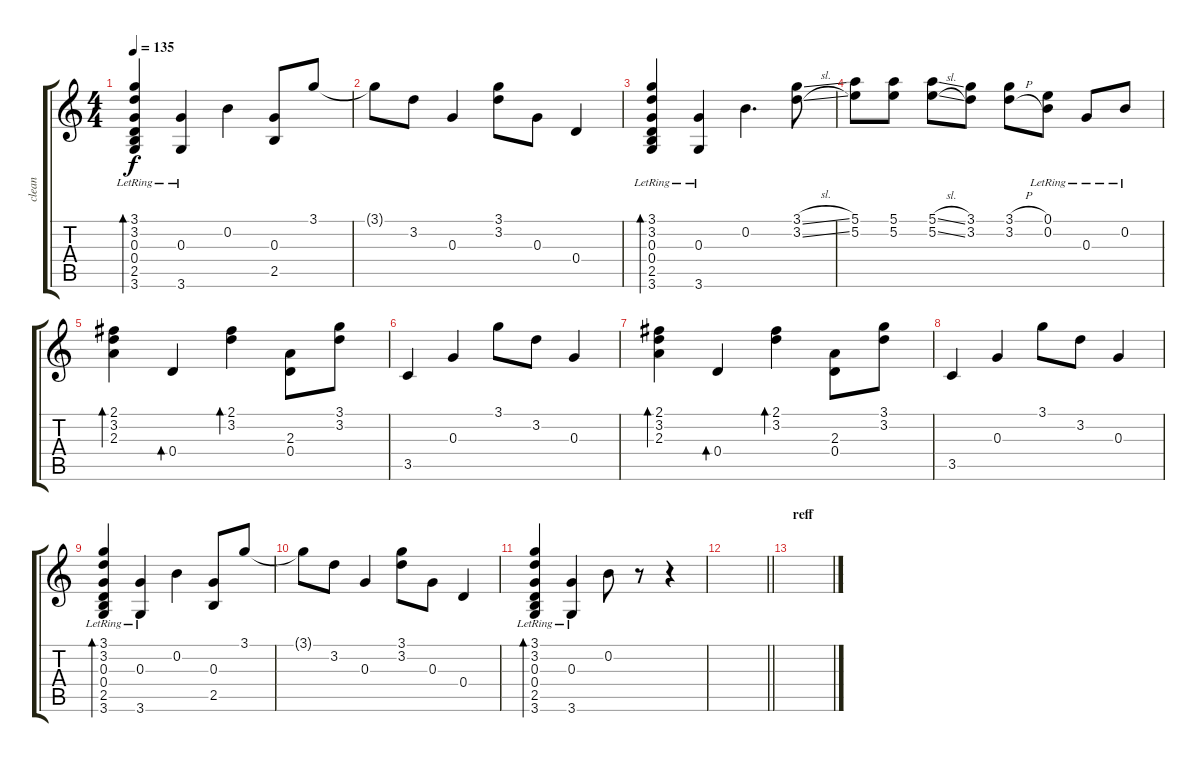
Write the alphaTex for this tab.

\track ("clean" "clean") {instrument acousticguitarsteel}
\staff {score tabs}
\tuning (E4 B3 G3 D3 A2 E2) {hide}
\ts (4 4)
\tempo 135
\clef g2
\ks c
(3.1 3.2 0.3 0.4 2.5 3.6{lr}).4{bd 60 dy f} (0.3{lr} 3.6).4 0.2.4 (0.3 2.5).8 3.1.8 |
3.1{t}.8 3.2.8 0.3.4 (3.1 3.2).8 0.3.8 0.4.4 |
(3.1 3.2 0.3 0.4 2.5 3.6{lr}).4{bd 60} (0.3{lr} 3.6).4 0.2.4{d} (3.1{sl} 3.2{sl}).8 |
(5.1 5.2).8 (5.1 5.2).8 (5.1{sl} 5.2{sl}).8 (3.1 3.2).8 (3.1{h} 3.2{h}).8 (0.1{lr} 0.2).8 0.3{lr}.8 0.2{lr}.8 |
(2.1 3.2 2.3).4{bd 60} 0.4.4{bd 60} (2.1 3.2).4{bd 60} (2.3 0.4).8 (3.1 3.2).8 |
3.5.4 0.3.4 3.1.8 3.2.8 0.3.4 |
(2.1 3.2 2.3).4{bd 60} 0.4.4{bd 60} (2.1 3.2).4{bd 60} (2.3 0.4).8 (3.1 3.2).8 |
3.5.4 0.3.4 3.1.8 3.2.8 0.3.4 |
(3.1 3.2 0.3 0.4 2.5 3.6{lr}).4{bd 30} (0.3{lr} 3.6).4 0.2.4 (0.3 2.5).8 3.1.8 |
3.1{t}.8 3.2.8 0.3.4 (3.1 3.2).8 0.3.8 0.4.4 |
(3.1 3.2 0.3 0.4 2.5 3.6{lr}).4{bd 60} (0.3{lr} 3.6).4 0.2.8 r.8 r.4 |
\barLineRight lightlight
|
\section ("" "reff")
